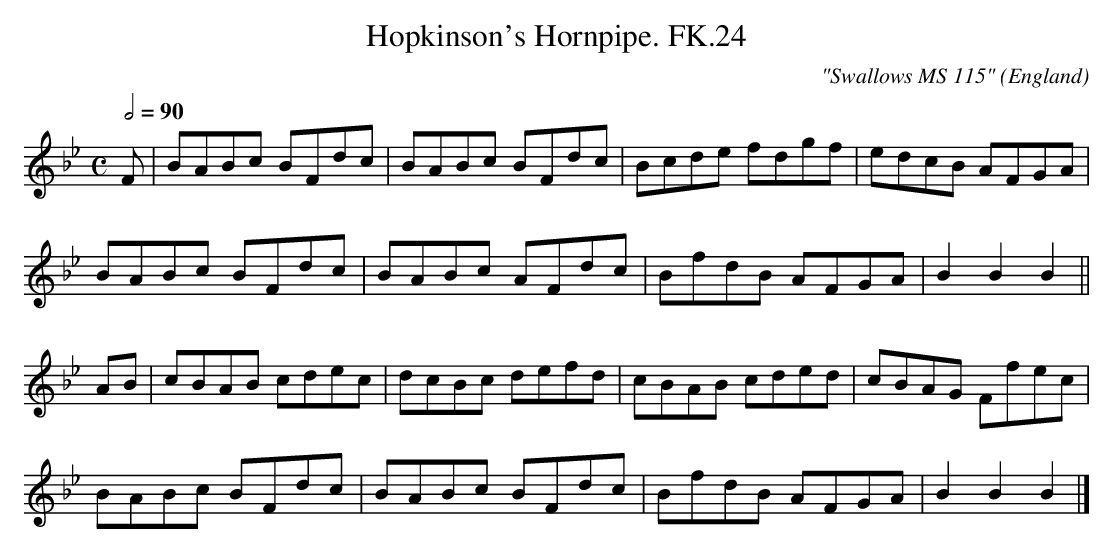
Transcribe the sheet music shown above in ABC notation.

X:1
T:Hopkinson's Hornpipe. FK.24
C:"Swallows MS 115"
L:1/8
M:C
O:England
Q:1/2=90
K:Bb
F | BABc BFdc | BABc BFdc | Bcde fdgf | edcB AFGA |!
BABc BFdc | BABc AFdc | BfdB AFGA | B2 B2 B2||!
AB | cBAB cdec | dcBc defd | cBAB cded | cBAG Ffec |!
BABc BFdc | BABc BFdc | BfdB AFGA | B2 B2 B2 |]
